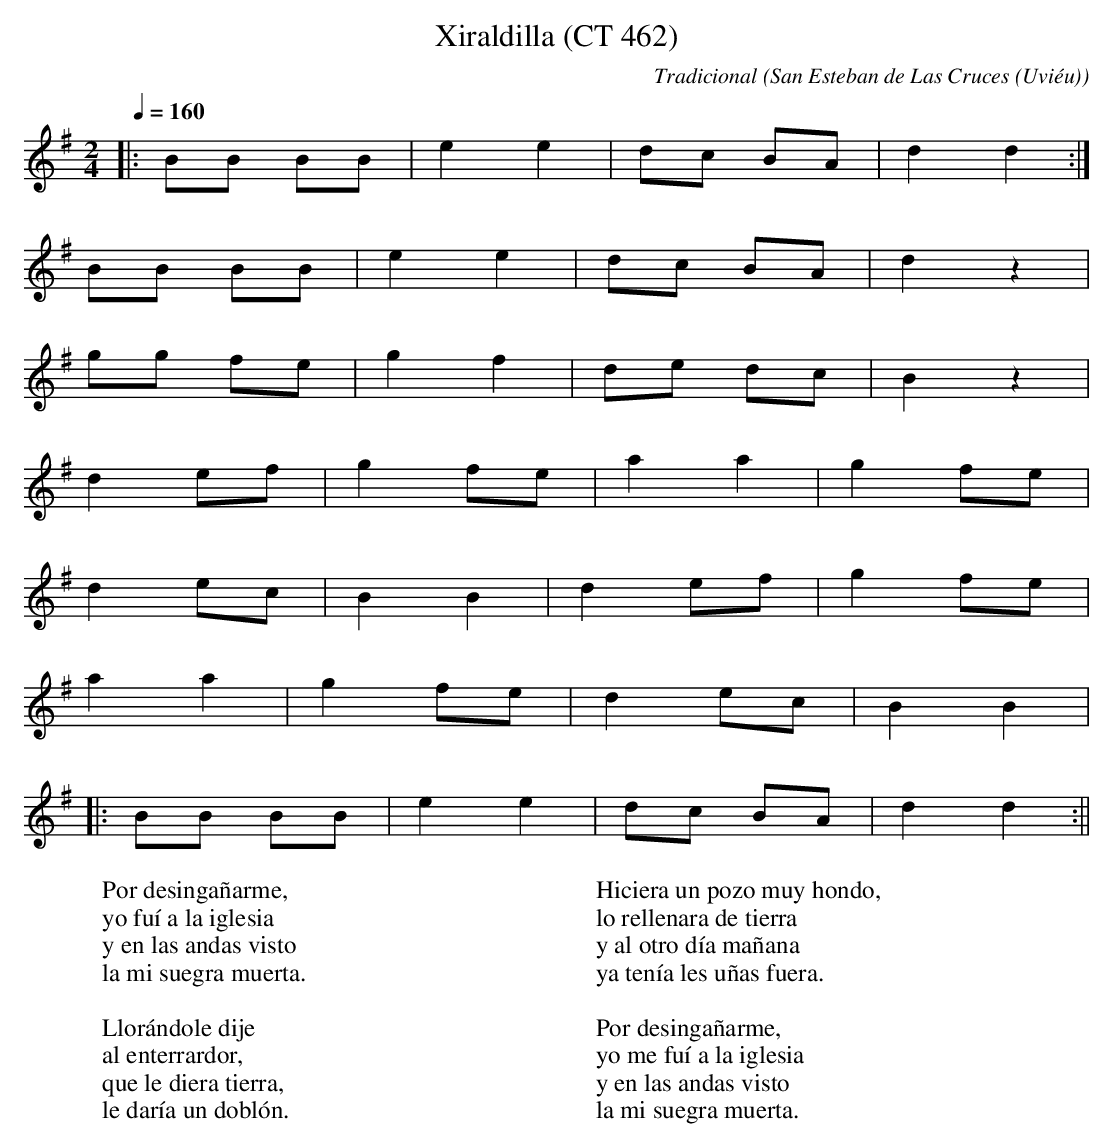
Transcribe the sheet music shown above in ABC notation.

X:1
T:Xiraldilla (CT 462)
C:Tradicional
O:San Esteban de Las Cruces (Uviéu)
M:2/4
L:1/8
Q:1/4=160
W:Por desingañarme,
W:yo fuí a la iglesia
W:y en las andas visto
W:la mi suegra muerta.
W:
W:Llorándole dije
W:al enterrardor,
W:que le diera tierra,
W:le daría un doblón.
W:
W:Hiciera un pozo muy hondo,
W:lo rellenara de tierra
W:y al otro día mañana
W:ya tenía les uñas fuera.
W:
W:Por desingañarme,
W:yo me fuí a la iglesia
W:y en las andas visto
W:la mi suegra muerta.
K:G
|: BB BB|e2 e2|dc BA|d2 d2 :|
BB BB|e2 e2|dc BA|d2 z2|
gg fe|g2 f2|de dc|B2 z2|
d2 ef|g2 fe|a2 a2|g2 fe|
d2 ec|B2 B2|d2 ef|g2 fe|
a2 a2|g2 fe|d2 ec|B2 B2|
|: BB BB|e2 e2|dc BA|d2 d2 :||
